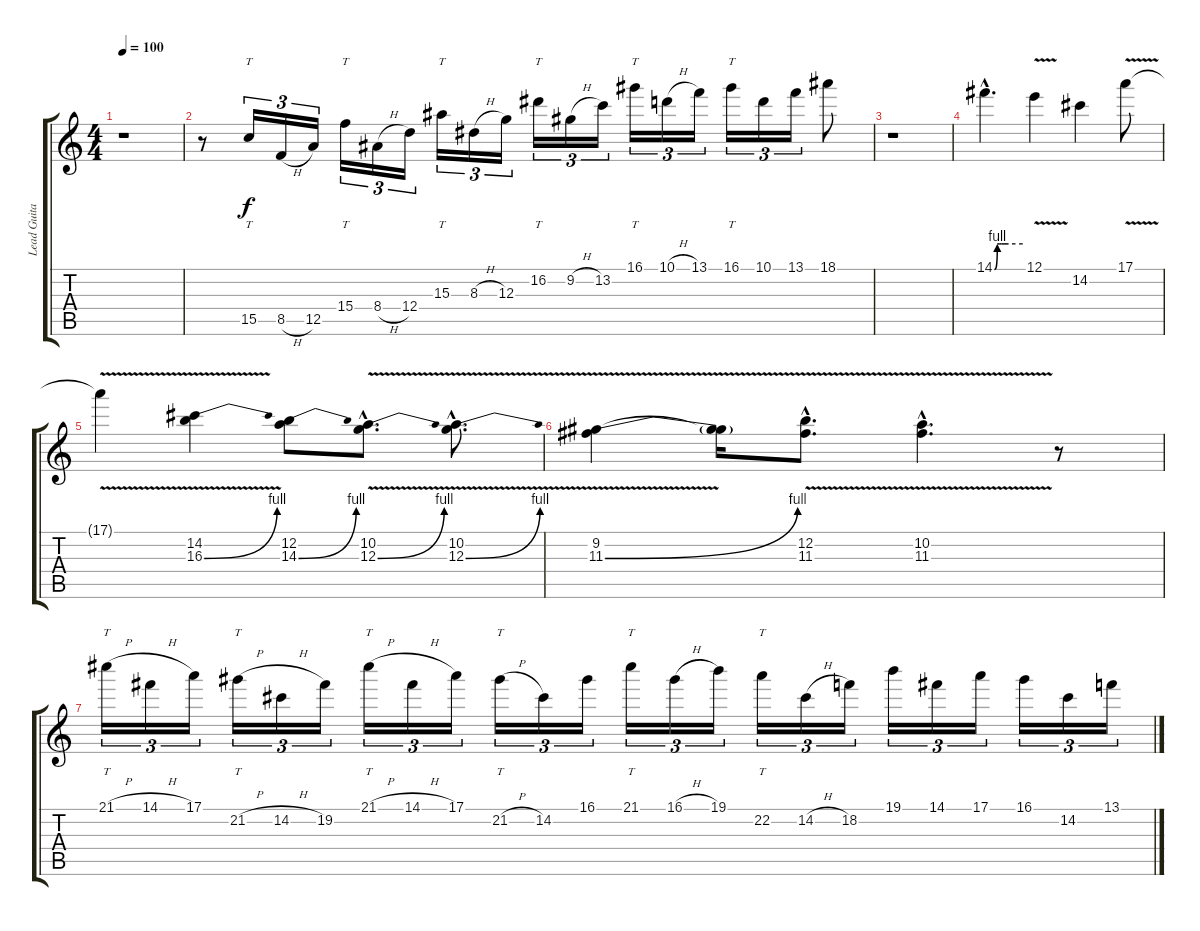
\track ("Lead Guitar-left ch." "Lead Guita") {instrument distortionguitar}
\staff {score tabs}
\tuning (E4 B3 G3 D3 A2 E2) {hide}
\ts (4 4)
\tempo 100
\clef g2
\ks c
r.1{dy f} |
r.8 15.5.16{tt tu (3 2)} 8.5{h}.16{tu (3 2)} 12.5.16{tu (3 2)} 15.4.16{tt tu (3 2)} 8.4{h}.16{tu (3 2)} 12.4.16{tu (3 2)} 15.3.16{tt tu (3 2)} 8.3{h}.16{tu (3 2)} 12.3.16{tu (3 2)} 16.2.16{tt tu (3 2)} 9.2{h}.16{tu (3 2)} 13.2.16{tu (3 2)} 16.1.16{tt tu (3 2)} 10.1{h}.16{tu (3 2)} 13.1.16{tu (3 2)} 16.1.16{tt tu (3 2)} 10.1.16{tu (3 2)} 13.1.16{tu (3 2)} 18.1.8 |
r.1 |
14.1{be (custom 0 0 6 4 10 4 15 4 30 4 60 4) hac}.4{d volume 16 instrument distortionguitar} 12.1{v}.4 14.2.4 17.1{v}.8 |
17.1{t}.4 (14.2 16.3{be (bend 0 0 60 4) v}).4 (12.2 14.3{be (bend 0 0 60 4)}).8 (10.2{hac} 12.3{be (bend 0 0 60 4) v hac}).8{d} (10.2{hac} 12.3{be (bend 0 0 60 4) v hac}).8{d} |
(9.2 11.3{be (bend 0 0 60 4) v}).4 (9.2{t} 11.3{t}).16 (12.2{v hac} 11.3{v hac}).8{d} (10.2{v hac} 11.3{v hac}).4{d} r.8 |
21.1{h}.16{tt tu (3 2)} 14.1{h}.16{tu (3 2)} 17.1.16{tu (3 2)} 21.2{h}.16{tt tu (3 2)} 14.2{h}.16{tu (3 2)} 19.2.16{tu (3 2)} 21.1{h}.16{tt tu (3 2)} 14.1{h}.16{tu (3 2)} 17.1.16{tu (3 2)} 21.2{h}.16{tt tu (3 2)} 14.2.16{tu (3 2)} 16.1.16{tu (3 2)} 21.1.16{tt tu (3 2)} 16.1{h}.16{tu (3 2)} 19.1.16{tu (3 2)} 22.2.16{tt tu (3 2)} 14.2{h}.16{tu (3 2)} 18.2.16{tu (3 2)} 19.1.16{tu (3 2)} 14.1.16{tu (3 2)} 17.1.16{tu (3 2)} 16.1.16{tu (3 2)} 14.2.16{tu (3 2)} 13.1.16{tu (3 2)}
